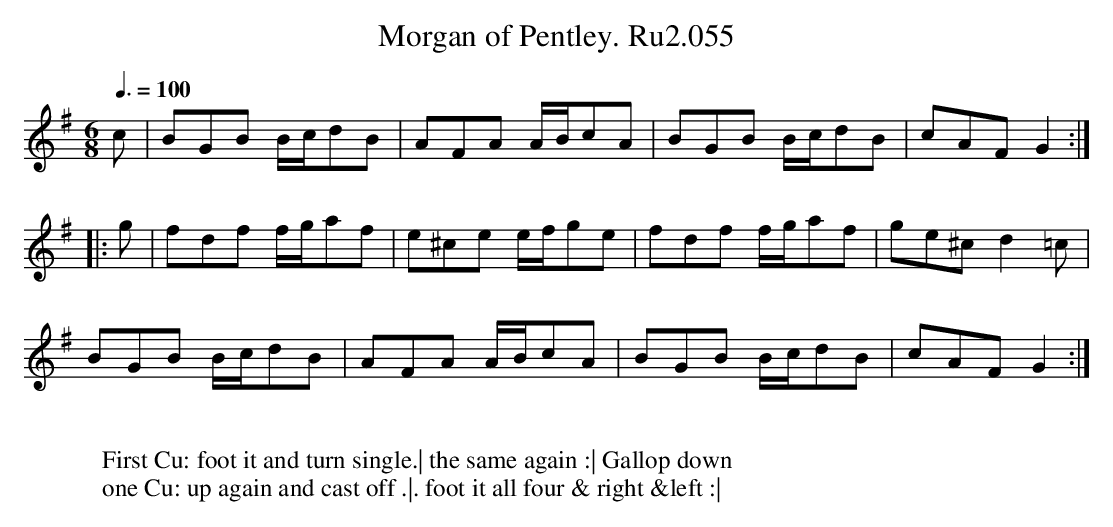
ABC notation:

X:1
T:Morgan of Pentley. Ru2.055
M:6/8
L:1/8
Q:3/8=100
K:G
c|BGB B/c/dB|AFA A/B/cA|BGB B/c/dB|cAF G2:|
|:g|fdf f/g/af|e^ce e/f/ge|fdf  f/g/af|ge^c d2=c|
BGB B/c/dB|AFA A/B/cA|BGB B/c/dB|cAF G2:|
W:
W:First Cu: foot it and turn single.| the same again :| Gallop down
W: one Cu: up again and cast off .|. foot it all four & right &left :|
